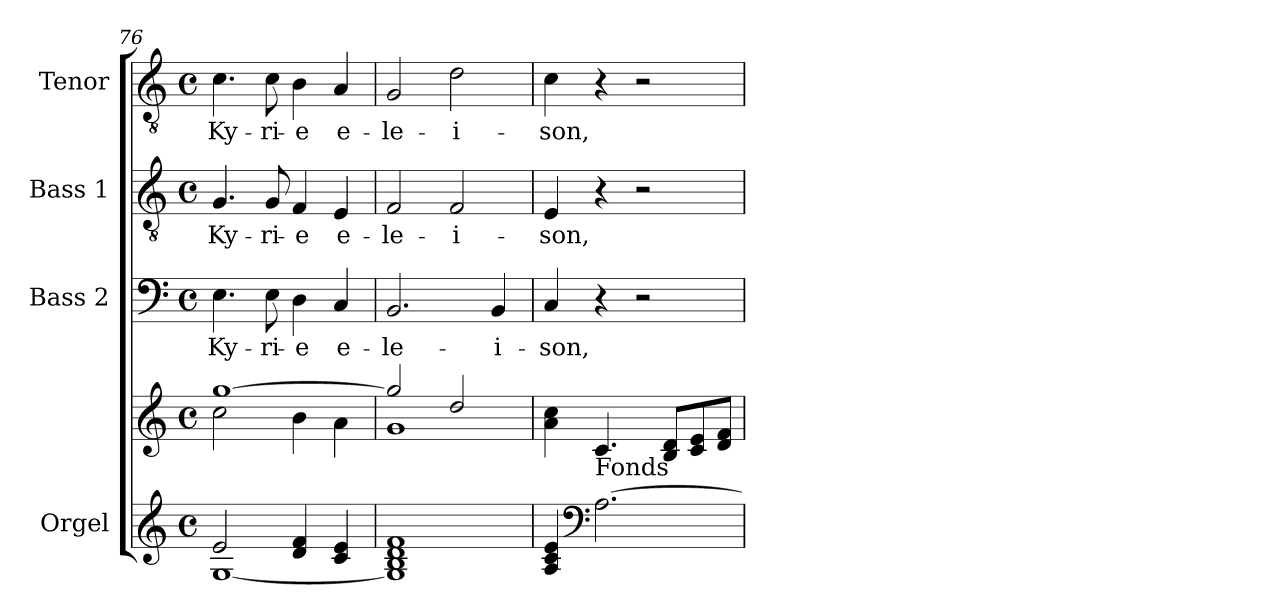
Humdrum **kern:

**kern	**kern	**kern	**text	**kern	**text	**kern	**text
*part4	*part4	*part3	*part3	*part2	*part2	*part1	*part1
*staff5	*staff4	*staff3	*staff3	*staff2	*staff2	*staff1	*staff1
*I"Orgel	*	*I"Bass 2	*	*I"Bass 1	*	*I"Tenor	*
*I'Org.	*	*I'B. 2	*	*I'B. 1	*	*I'T.	*
*clefG2	*clefG2	*clefF4	*	*clefGv2	*	*clefGv2	*
*k[]	*k[]	*k[]	*	*k[]	*	*k[]	*
*C:	*C:	*C:	*	*C:	*	*C:	*
*M4/4	*M4/4	*M4/4	*	*M4/4	*	*M4/4	*
*met(c)	*met(c)	*met(c)	*	*met(c)	*	*met(c)	*
=76	=76	=76	=76	=76	=76	=76	=76
*^	*^	*	*	*	*	*	*
!	!	!	!	!	!LO:LY:b	!	!LO:LY:b	!	!LO:LY:b
2e/	[<1G	[>1gg	2cc\	4.E\	Ky-	4.G/	Ky-	4.c\	Ky-
!	!	!	!	!	!LO:LY:b	!	!LO:LY:b	!	!LO:LY:b
.	.	.	.	8E\	-ri-	8G/	-ri-	8c\	-ri-
!	!	!	!	!	!LO:LY:b	!	!LO:LY:b	!	!LO:LY:b
4d/ 4f/	.	.	4b\	4D\	-e	4F/	-e	4B\	-e
!	!	!	!	!	!LO:LY:b	!	!LO:LY:b	!	!LO:LY:b
4c/ 4e/	.	.	4a\	4C/	e-	4E/	e-	4A/	e-
=77	=77	=77	=77	=77	=77	=77	=77	=77	=77
!	!	!	!	!	!LO:LY:b	!	!LO:LY:b	!	!LO:LY:b
1B 1d 1f	1G]	2gg/]	1g	2.BB/	-le-	2F/	-le-	2G/	-le-
!	!	!	!	!	!	!	!LO:LY:b	!	!LO:LY:b
.	.	2dd/	.	.	.	2F/	-i-	2d\	-i-
!	!	!	!	!	!LO:LY:b	!	!	!	!
.	.	.	.	4BB/	-i-	.	.	.	.
*v	*v	*	*	*	*	*	*	*	*
*	*v	*v	*	*	*	*	*	*
=78	=78	=78	=78	=78	=78	=78	=78
!	!	!	!LO:LY:b	!	!LO:LY:b	!	!LO:LY:b
4A/ 4c/ 4e/	4a\ 4cc\	4C/	-son,	4E/	-son,	4c\	-son,
*clefF4	*	*	*	*	*	*	*
!	!LO:TX:b:t=Fonds	!	!	!	!	!	!
[2.A\	4.c/	4r	.	4r	.	4r	.
.	.	2r	.	2r	.	2r	.
.	8B/ 8d/L	.	.	.	.	.	.
.	8c/ 8e/	.	.	.	.	.	.
.	8d/ 8f/J	.	.	.	.	.	.
=	=	=	=	=	=	=	=
*-	*-	*-	*-	*-	*-	*-	*-
